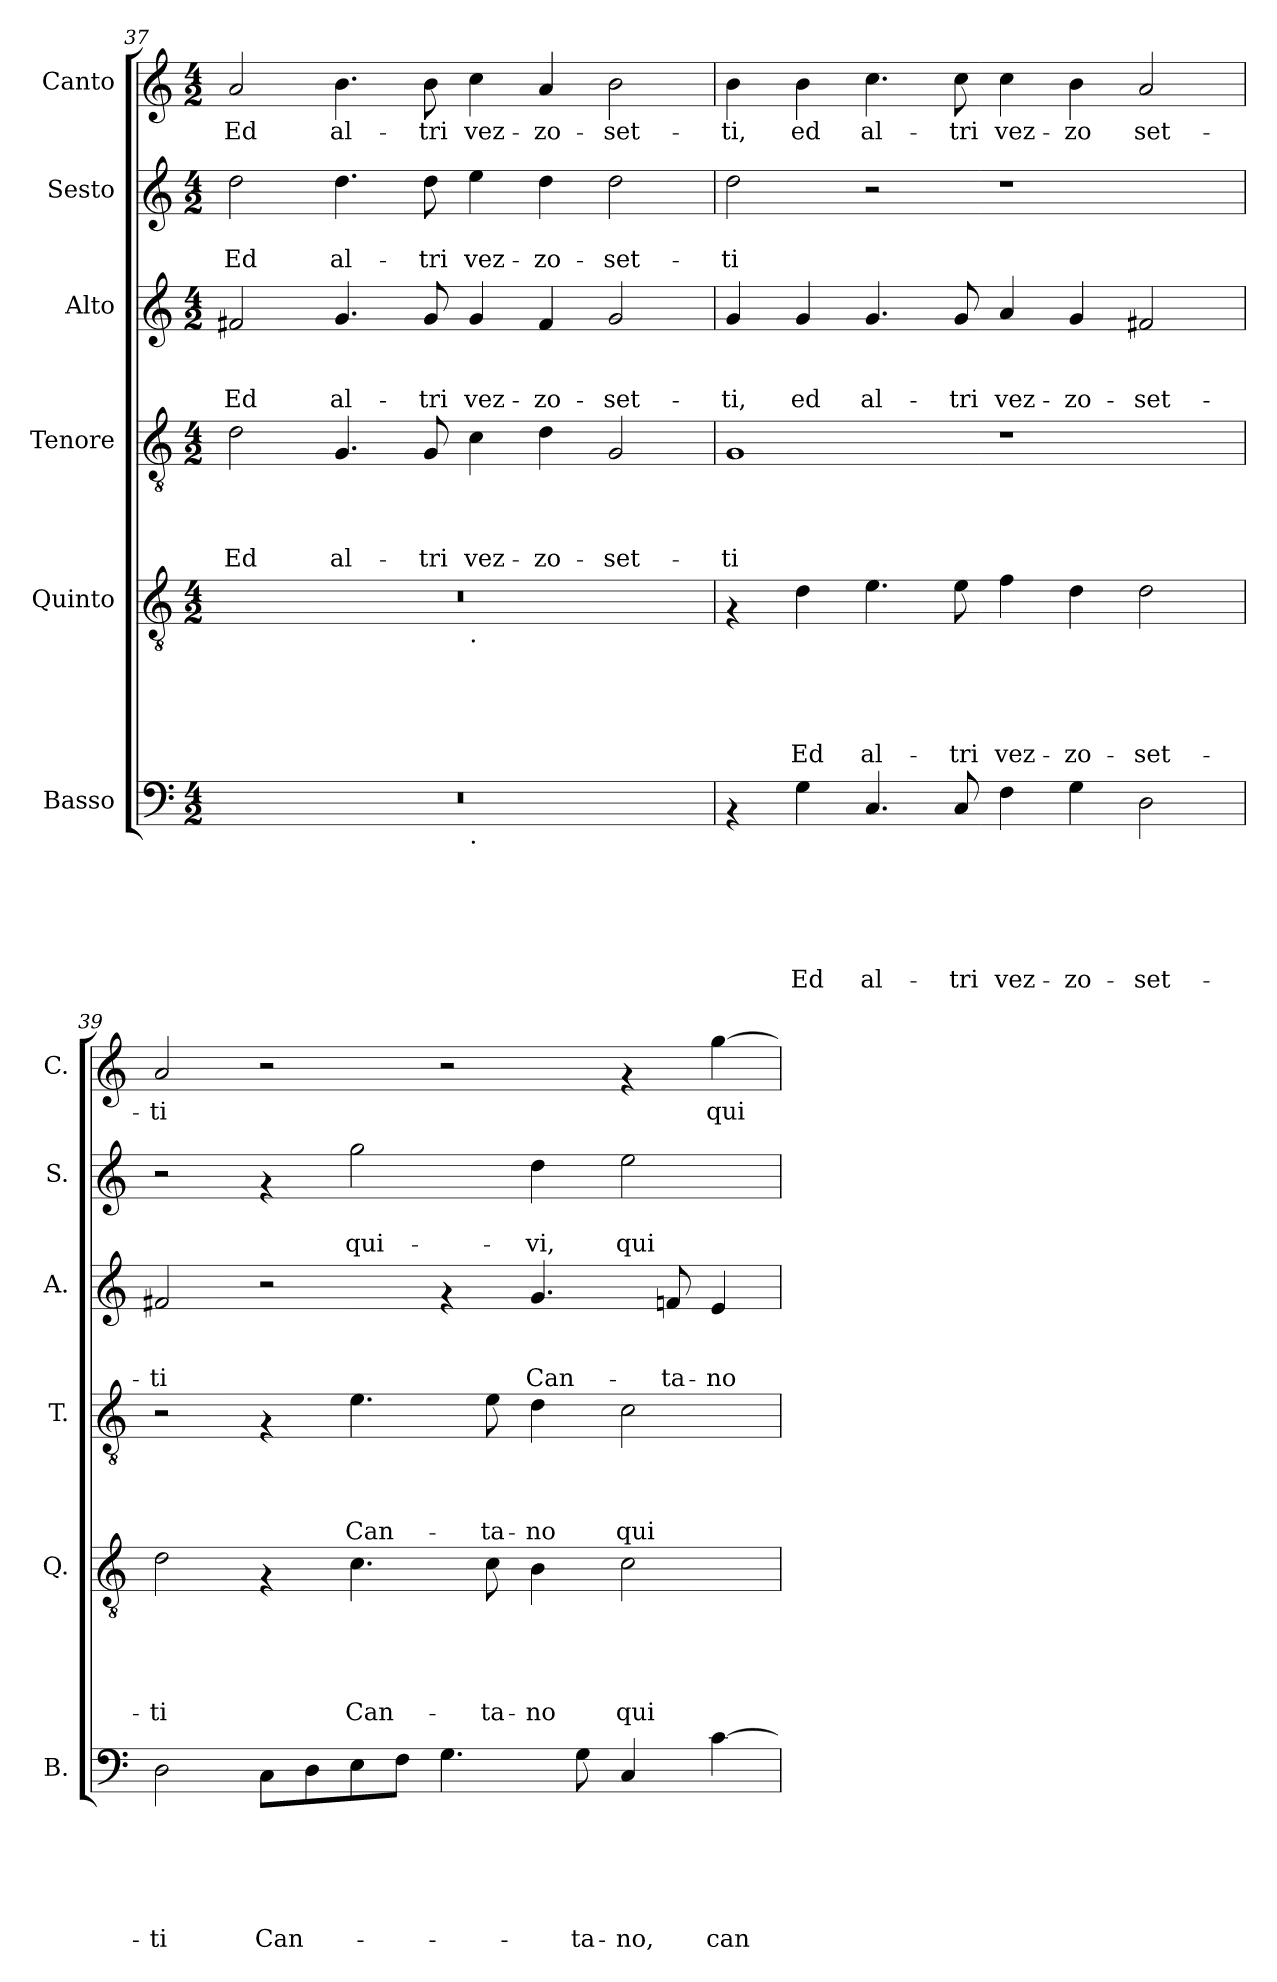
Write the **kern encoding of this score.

**kern	**text	**text	**text	**text	**text	**text	**kern	**text	**text	**text	**text	**text	**kern	**text	**text	**text	**text	**kern	**text	**text	**text	**kern	**text	**text	**kern	**text
*part6	*part6	*part6	*part6	*part6	*part6	*part6	*part5	*part5	*part5	*part5	*part5	*part5	*part4	*part4	*part4	*part4	*part4	*part3	*part3	*part3	*part3	*part2	*part2	*part2	*part1	*part1
*staff6	*staff6	*staff6	*staff6	*staff6	*staff6	*staff6	*staff5	*staff5	*staff5	*staff5	*staff5	*staff5	*staff4	*staff4	*staff4	*staff4	*staff4	*staff3	*staff3	*staff3	*staff3	*staff2	*staff2	*staff2	*staff1	*staff1
*I"Basso	*	*	*	*	*	*	*I"Quinto	*	*	*	*	*	*I"Tenore	*	*	*	*	*I"Alto	*	*	*	*I"Sesto	*	*	*I"Canto	*
*I'B.	*	*	*	*	*	*	*I'Q.	*	*	*	*	*	*I'T.	*	*	*	*	*I'A.	*	*	*	*I'S.	*	*	*I'C.	*
!!LO:PB:g=z
*clefF4	*	*	*	*	*	*	*clefGv2	*	*	*	*	*	*clefGv2	*	*	*	*	*clefG2	*	*	*	*clefG2	*	*	*clefG2	*
*k[]	*	*	*	*	*	*	*k[]	*	*	*	*	*	*k[]	*	*	*	*	*k[]	*	*	*	*k[]	*	*	*k[]	*
*C:	*	*	*	*	*	*	*C:	*	*	*	*	*	*C:	*	*	*	*	*C:	*	*	*	*C:	*	*	*C:	*
*M4/2	*	*	*	*	*	*	*M4/2	*	*	*	*	*	*M4/2	*	*	*	*	*M4/2	*	*	*	*M4/2	*	*	*M4/2	*
=37	=37	=37	=37	=37	=37	=37	=37	=37	=37	=37	=37	=37	=37	=37	=37	=37	=37	=37	=37	=37	=37	=37	=37	=37	=37	=37
!	!	!	!	!	!	!	!	!	!	!	!	!	!	!	!	!	!LO:LY:b	!	!	!	!LO:LY:b	!	!	!LO:LY:b	!	!LO:LY:b
*^	*	*	*	*	*	*	*^	*	*	*	*	*	*	*	*	*	*	*	*	*	*	*	*	*	*	*
0r	1ryy	.	.	.	.	.	.	0r	1ryy	.	.	.	.	.	2d\	.	.	.	Ed	2f#X/	.	.	Ed	2dd\	.	Ed	2a/	Ed
!	!	!	!	!	!	!	!	!	!	!	!	!	!	!	!	!	!	!	!LO:LY:b	!	!	!	!LO:LY:b	!	!	!LO:LY:b	!	!LO:LY:b
.	.	.	.	.	.	.	.	.	.	.	.	.	.	.	4.G/	.	.	.	al-	4.g/	.	.	al-	4.dd\	.	al-	4.b\	al-
!	!	!	!	!	!	!	!	!	!	!	!	!	!	!	!	!	!	!	!LO:LY:b	!	!	!	!LO:LY:b	!	!	!LO:LY:b	!	!LO:LY:b
.	.	.	.	.	.	.	.	.	.	.	.	.	.	.	8G/	.	.	.	-tri	8g/	.	.	-tri	8dd\	.	-tri	8b\	-tri
!	!	!	!	!	!	!	!	!	!LO:TX:b:t=.	!	!	!	!	!	!	!	!	!	!	!	!	!	!	!	!	!	!	!
!	!LO:TX:b:t=.	!	!	!	!	!	!	!	!	!	!	!	!	!	!	!	!	!	!	!	!	!	!	!	!	!	!	!
!	!	!	!	!	!	!	!	!	!	!	!	!	!	!	!	!	!	!	!LO:LY:b	!	!	!	!LO:LY:b	!	!	!LO:LY:b	!	!LO:LY:b
.	1ryy	.	.	.	.	.	.	.	1ryy	.	.	.	.	.	4c\	.	.	.	vez-	4g/	.	.	vez-	4ee\	.	vez-	4cc\	vez-
!	!	!	!	!	!	!	!	!	!	!	!	!	!	!	!	!	!	!	!LO:LY:b	!	!	!	!LO:LY:b	!	!	!LO:LY:b	!	!LO:LY:b
.	.	.	.	.	.	.	.	.	.	.	.	.	.	.	4d\	.	.	.	-zo-	4f#/	.	.	-zo-	4dd\	.	-zo-	4a/	-zo-
!	!	!	!	!	!	!	!	!	!	!	!	!	!	!	!	!	!	!	!LO:LY:b	!	!	!	!LO:LY:b	!	!	!LO:LY:b	!	!LO:LY:b
.	.	.	.	.	.	.	.	.	.	.	.	.	.	.	2G/	.	.	.	-set-	2g/	.	.	-set-	2dd\	.	-set-	2b\	-set-
=38	=38	=38	=38	=38	=38	=38	=38	=38	=38	=38	=38	=38	=38	=38	=38	=38	=38	=38	=38	=38	=38	=38	=38	=38	=38	=38	=38	=38
!	!	!	!	!	!	!	!	!	!	!	!	!	!	!	!	!	!	!	!LO:LY:b	!	!	!	!LO:LY:b	!	!	!LO:LY:b	!	!LO:LY:b
*v	*v	*	*	*	*	*	*	*	*	*	*	*	*	*	*	*	*	*	*	*	*	*	*	*	*	*	*	*
*	*	*	*	*	*	*	*v	*v	*	*	*	*	*	*	*	*	*	*	*	*	*	*	*	*	*	*	*
4rAA	.	.	.	.	.	.	4rF	.	.	.	.	.	1G	.	.	.	-ti	4g/	.	.	-ti,	2dd\	.	-ti	4b\	-ti,
!	!	!	!	!	!	!LO:LY:b	!	!	!	!	!	!LO:LY:b	!	!	!	!	!	!	!	!	!LO:LY:b	!	!	!	!	!LO:LY:b
4G\	.	.	.	.	.	Ed	4d\	.	.	.	.	Ed	.	.	.	.	.	4g/	.	.	ed	.	.	.	4b\	ed
!	!	!	!	!	!	!LO:LY:b	!	!	!	!	!	!LO:LY:b	!	!	!	!	!	!	!	!	!LO:LY:b	!	!	!	!	!LO:LY:b
4.C/	.	.	.	.	.	al-	4.e\	.	.	.	.	al-	.	.	.	.	.	4.g/	.	.	al-	2r	.	.	4.cc\	al-
!	!	!	!	!	!	!LO:LY:b	!	!	!	!	!	!LO:LY:b	!	!	!	!	!	!	!	!	!LO:LY:b	!	!	!	!	!LO:LY:b
8C/	.	.	.	.	.	-tri	8e\	.	.	.	.	-tri	.	.	.	.	.	8g/	.	.	-tri	.	.	.	8cc\	-tri
!	!	!	!	!	!	!LO:LY:b	!	!	!	!	!	!LO:LY:b	!	!	!	!	!	!	!	!	!LO:LY:b	!	!	!	!	!LO:LY:b
4F\	.	.	.	.	.	vez-	4f\	.	.	.	.	vez-	1r	.	.	.	.	4a/	.	.	vez-	1r	.	.	4cc\	vez-
!	!	!	!	!	!	!LO:LY:b	!	!	!	!	!	!LO:LY:b	!	!	!	!	!	!	!	!	!LO:LY:b	!	!	!	!	!LO:LY:b
4G\	.	.	.	.	.	-zo-	4d\	.	.	.	.	-zo-	.	.	.	.	.	4g/	.	.	-zo-	.	.	.	4b\	-zo
!	!	!	!	!	!	!LO:LY:b	!	!	!	!	!	!LO:LY:b	!	!	!	!	!	!	!	!	!LO:LY:b	!	!	!	!	!LO:LY:b
2D\	.	.	.	.	.	-set-	2d\	.	.	.	.	-set-	.	.	.	.	.	2f#X/	.	.	-set-	.	.	.	2a/	set-
=39	=39	=39	=39	=39	=39	=39	=39	=39	=39	=39	=39	=39	=39	=39	=39	=39	=39	=39	=39	=39	=39	=39	=39	=39	=39	=39
!	!	!	!	!	!	!LO:LY:b	!	!	!	!	!	!LO:LY:b	!	!	!	!	!	!	!	!	!LO:LY:b	!	!	!	!	!LO:LY:b
2D\	.	.	.	.	.	-ti	2d\	.	.	.	.	-ti	2r	.	.	.	.	2f#X/	.	.	-ti	2r	.	.	2a/	-ti
!	!	!	!	!	!	!LO:LY:b	!	!	!	!	!	!	!	!	!	!	!	!	!	!	!	!	!	!	!	!
8C\L	.	.	.	.	.	Can-	4rF	.	.	.	.	.	4rF	.	.	.	.	2r	.	.	.	4rf	.	.	2r	.
8D\	.	.	.	.	.	.	.	.	.	.	.	.	.	.	.	.	.	.	.	.	.	.	.	.	.	.
!	!	!	!	!	!	!	!	!	!	!	!	!LO:LY:b	!	!	!	!	!LO:LY:b	!	!	!	!	!	!	!LO:LY:b	!	!
8E\	.	.	.	.	.	.	4.c\	.	.	.	.	Can-	4.e\	.	.	.	Can-	.	.	.	.	2gg\	.	qui-	.	.
8F\J	.	.	.	.	.	.	.	.	.	.	.	.	.	.	.	.	.	.	.	.	.	.	.	.	.	.
4.G\	.	.	.	.	.	.	.	.	.	.	.	.	.	.	.	.	.	4rf	.	.	.	.	.	.	2r	.
!	!	!	!	!	!	!	!	!	!	!	!	!LO:LY:b	!	!	!	!	!LO:LY:b	!	!	!	!	!	!	!	!	!
.	.	.	.	.	.	.	8c\	.	.	.	.	-ta-	8e\	.	.	.	-ta-	.	.	.	.	.	.	.	.	.
!	!	!	!	!	!	!	!	!	!	!	!	!LO:LY:b	!	!	!	!	!LO:LY:b	!	!	!	!LO:LY:b	!	!	!LO:LY:b	!	!
.	.	.	.	.	.	.	4B\	.	.	.	.	-no	4d\	.	.	.	-no	4.g/	.	.	Can-	4dd\	.	-vi,	.	.
!	!	!	!	!	!	!LO:LY:b	!	!	!	!	!	!	!	!	!	!	!	!	!	!	!	!	!	!	!	!
8G\	.	.	.	.	.	-ta-	.	.	.	.	.	.	.	.	.	.	.	.	.	.	.	.	.	.	.	.
!	!	!	!	!	!	!LO:LY:b	!	!	!	!	!	!LO:LY:b	!	!	!	!	!LO:LY:b	!	!	!	!	!	!	!LO:LY:b	!	!
4C/	.	.	.	.	.	-no,	2c\	.	.	.	.	qui-	2c\	.	.	.	qui-	.	.	.	.	2ee\	.	qui-	4rf	.
!	!	!	!	!	!	!	!	!	!	!	!	!	!	!	!	!	!	!	!	!	!LO:LY:b	!	!	!	!	!
.	.	.	.	.	.	.	.	.	.	.	.	.	.	.	.	.	.	8fn/	.	.	-ta-	.	.	.	.	.
!	!	!	!	!	!	!LO:LY:b	!	!	!	!	!	!	!	!	!	!	!	!	!	!	!LO:LY:b	!	!	!	!	!LO:LY:b
[>4c\	.	.	.	.	.	can-	.	.	.	.	.	.	.	.	.	.	.	4e/	.	.	-no	.	.	.	[>4gg\	qui-
=	=	=	=	=	=	=	=	=	=	=	=	=	=	=	=	=	=	=	=	=	=	=	=	=	=	=
*-	*-	*-	*-	*-	*-	*-	*-	*-	*-	*-	*-	*-	*-	*-	*-	*-	*-	*-	*-	*-	*-	*-	*-	*-	*-	*-
